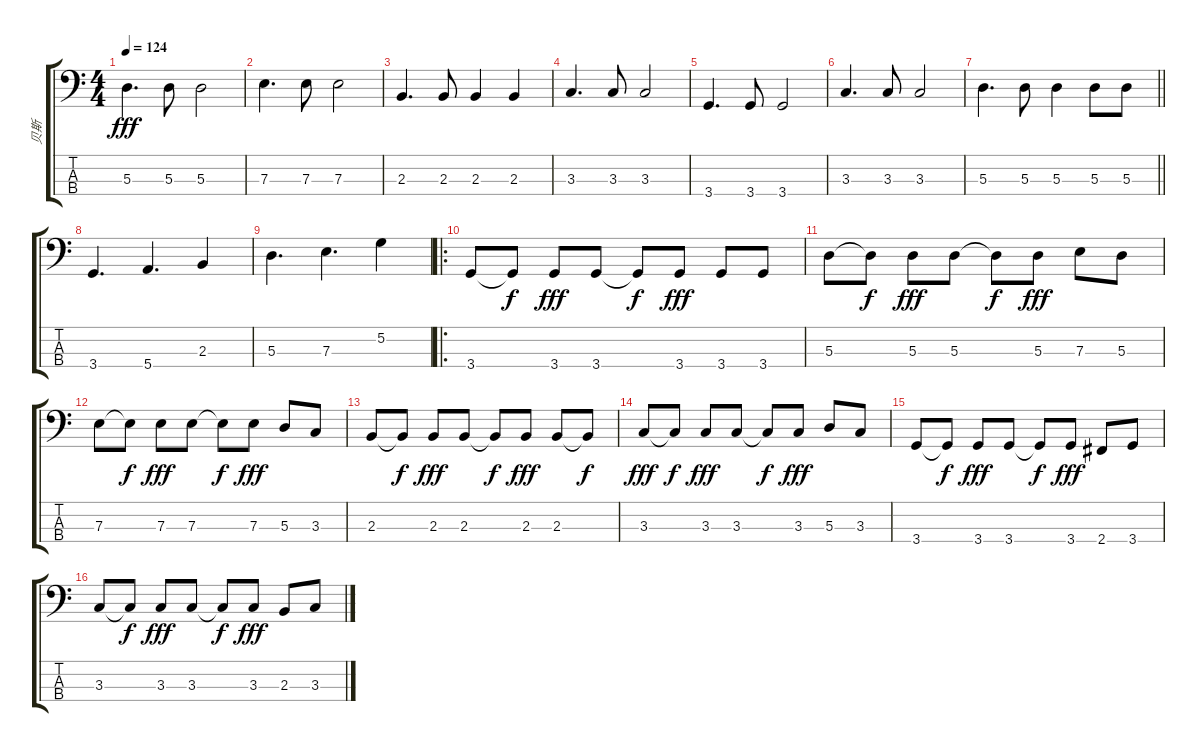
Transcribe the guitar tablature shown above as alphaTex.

\track ("贝斯" "贝斯") {instrument acousticbass}
\staff {score tabs}
\tuning (G2 D2 A1 E1) {hide}
\ts (4 4)
\tempo 124
\clef f4
\ks c
5.3.4{d dy fff} 5.3.8 5.3.2 |
7.3.4{d} 7.3.8 7.3.2 |
2.3.4{d} 2.3.8 2.3.4 2.3.4 |
3.3.4{d} 3.3.8 3.3.2 |
3.4.4{d} 3.4.8 3.4.2 |
3.3.4{d} 3.3.8 3.3.2 |
\barLineRight lightlight
5.3.4{d} 5.3.8 5.3.4 5.3.8 5.3.8 |
3.4.4{d} 5.4.4{d} 2.3.4 |
5.3.4{d} 7.3.4{d} 5.2.4 |
\ro
3.4.8 3.4{t}.8{dy f} 3.4.8{dy fff} 3.4.8 3.4{t}.8{dy f} 3.4.8{dy fff} 3.4.8 3.4.8 |
5.3.8 5.3{t}.8{dy f} 5.3.8{dy fff} 5.3.8 5.3{t}.8{dy f} 5.3.8{dy fff} 7.3.8 5.3.8 |
7.3.8 7.3{t}.8{dy f} 7.3.8{dy fff} 7.3.8 7.3{t}.8{dy f} 7.3.8{dy fff} 5.3.8 3.3.8 |
2.3.8 2.3{t}.8{dy f} 2.3.8{dy fff} 2.3.8 2.3{t}.8{dy f} 2.3.8{dy fff} 2.3.8 2.3{t}.8{dy f} |
3.3.8{dy fff} 3.3{t}.8{dy f} 3.3.8{dy fff} 3.3.8 3.3{t}.8{dy f} 3.3.8{dy fff} 5.3.8 3.3.8 |
3.4.8 3.4{t}.8{dy f} 3.4.8{dy fff} 3.4.8 3.4{t}.8{dy f} 3.4.8{dy fff} 2.4.8 3.4.8 |
3.3.8 3.3{t}.8{dy f} 3.3.8{dy fff} 3.3.8 3.3{t}.8{dy f} 3.3.8{dy fff} 2.3.8 3.3.8
